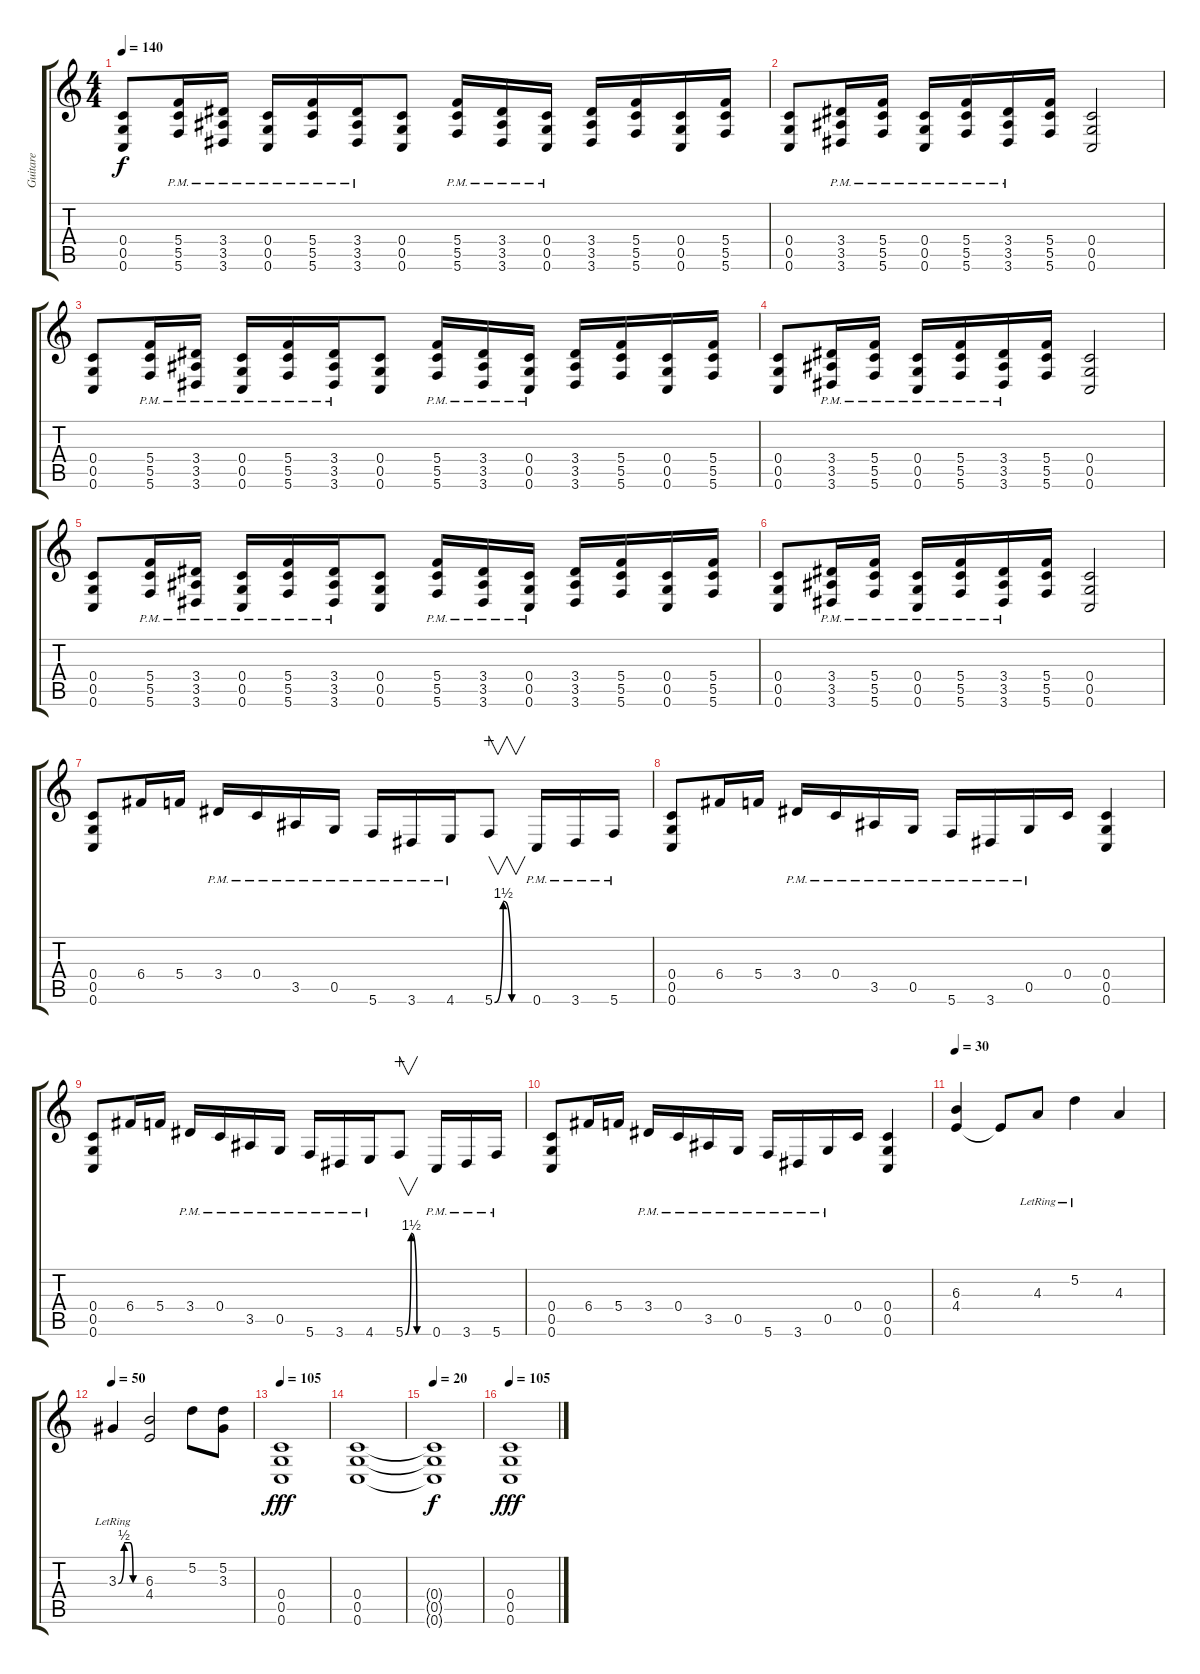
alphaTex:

\track ("Guitare" "Guitare") {instrument electricguitarclean}
\staff {score tabs}
\tuning (D4 A3 F3 C3 G2 C2) {hide}
\ts (4 4)
\tempo 140
\clef g2
\ks c
(0.4 0.5 0.6).8{dy f} (5.4{pm} 5.5{pm} 5.6{pm}).16 (3.4{pm} 3.5{pm} 3.6{pm}).16 (0.4{pm} 0.5{pm} 0.6{pm}).16 (5.4{pm} 5.5{pm} 5.6{pm}).16 (3.4{pm} 3.5{pm} 3.6{pm}).16 (0.4 0.5 0.6).8 (5.4{pm} 5.5{pm} 5.6{pm}).16 (3.4{pm} 3.5{pm} 3.6{pm}).16 (0.4{pm} 0.5{pm} 0.6{pm}).16 (3.4 3.5 3.6).16 (5.4 5.5 5.6).16 (0.4 0.5 0.6).16 (5.4 5.5 5.6).16 |
(0.4 0.5 0.6).8 (3.4{pm} 3.5{pm} 3.6{pm}).16 (5.4{pm} 5.5{pm} 5.6{pm}).16 (0.4{pm} 0.5{pm} 0.6{pm}).16 (5.4{pm} 5.5{pm} 5.6{pm}).16 (3.4{pm} 3.5{pm} 3.6{pm}).16 (5.4 5.5 5.6).16 (0.4 0.5 0.6).2 |
(0.4 0.5 0.6).8 (5.4{pm} 5.5{pm} 5.6{pm}).16 (3.4{pm} 3.5{pm} 3.6{pm}).16 (0.4{pm} 0.5{pm} 0.6{pm}).16 (5.4{pm} 5.5{pm} 5.6{pm}).16 (3.4{pm} 3.5{pm} 3.6{pm}).16 (0.4 0.5 0.6).8 (5.4{pm} 5.5{pm} 5.6{pm}).16 (3.4{pm} 3.5{pm} 3.6{pm}).16 (0.4{pm} 0.5{pm} 0.6{pm}).16 (3.4 3.5 3.6).16 (5.4 5.5 5.6).16 (0.4 0.5 0.6).16 (5.4 5.5 5.6).16 |
(0.4 0.5 0.6).8 (3.4{pm} 3.5{pm} 3.6{pm}).16 (5.4{pm} 5.5{pm} 5.6{pm}).16 (0.4{pm} 0.5{pm} 0.6{pm}).16 (5.4{pm} 5.5{pm} 5.6{pm}).16 (3.4{pm} 3.5{pm} 3.6{pm}).16 (5.4 5.5 5.6).16 (0.4 0.5 0.6).2 |
(0.4 0.5 0.6).8 (5.4{pm} 5.5{pm} 5.6{pm}).16 (3.4{pm} 3.5{pm} 3.6{pm}).16 (0.4{pm} 0.5{pm} 0.6{pm}).16 (5.4{pm} 5.5{pm} 5.6{pm}).16 (3.4{pm} 3.5{pm} 3.6{pm}).16 (0.4 0.5 0.6).8 (5.4{pm} 5.5{pm} 5.6{pm}).16 (3.4{pm} 3.5{pm} 3.6{pm}).16 (0.4{pm} 0.5{pm} 0.6{pm}).16 (3.4 3.5 3.6).16 (5.4 5.5 5.6).16 (0.4 0.5 0.6).16 (5.4 5.5 5.6).16 |
(0.4 0.5 0.6).8 (3.4{pm} 3.5{pm} 3.6{pm}).16 (5.4{pm} 5.5{pm} 5.6{pm}).16 (0.4{pm} 0.5{pm} 0.6{pm}).16 (5.4{pm} 5.5{pm} 5.6{pm}).16 (3.4{pm} 3.5{pm} 3.6{pm}).16 (5.4 5.5 5.6).16 (0.4 0.5 0.6).2 |
(0.4 0.5 0.6).8{balance 0} 6.4.16 5.4.16 3.4{pm}.16 0.4{pm}.16 3.5{pm}.16 0.5{pm}.16 5.6{pm}.16 3.6{pm}.16 4.6{pm}.16 5.6{be (custom 0 0 15 6 30 0 60 0)}.8{v wahc} 0.6{pm}.16 3.6{pm}.16 5.6{pm}.16 |
(0.4 0.5 0.6).8 6.4.16 5.4.16 3.4{pm}.16 0.4{pm}.16 3.5{pm}.16 0.5{pm}.16 5.6{pm}.16 3.6{pm}.16 0.5{pm}.16 0.4.16 (0.4 0.5 0.6).4 |
(0.4 0.5 0.6).8 6.4.16 5.4.16 3.4{pm}.16 0.4{pm}.16 3.5{pm}.16 0.5{pm}.16 5.6{pm}.16 3.6{pm}.16 4.6{pm}.16 5.6{be (custom 0 0 15 6 30 0 60 0)}.8{v wahc} 0.6{pm}.16 3.6{pm}.16 5.6{pm}.16 |
(0.4 0.5 0.6).8 6.4.16 5.4.16 3.4{pm}.16 0.4{pm}.16 3.5{pm}.16 0.5{pm}.16 5.6{pm}.16 3.6{pm}.16 0.5{pm}.16 0.4.16 (0.4 0.5 0.6).4 |
\tempo 30
(6.3 4.4).4{volume 11 balance 10} 4.4{t}.8 4.3{lr}.8 5.2{lr}.4 4.3.4 |
\tempo 50
3.3{be (custom 0 0 15 2 30 2 38 0 45 0 60 0) lr}.4 (6.3 4.4).2 5.2.8 (5.2 3.3).8 |
\tempo 105
(0.4 0.5 0.6).1{dy fff} |
(0.4 0.5 0.6).1 |
\tempo 20
(0.4{t} 0.5{t} 0.6{t}).1{dy f} |
\tempo 105
(0.4 0.5 0.6).1{dy fff}
